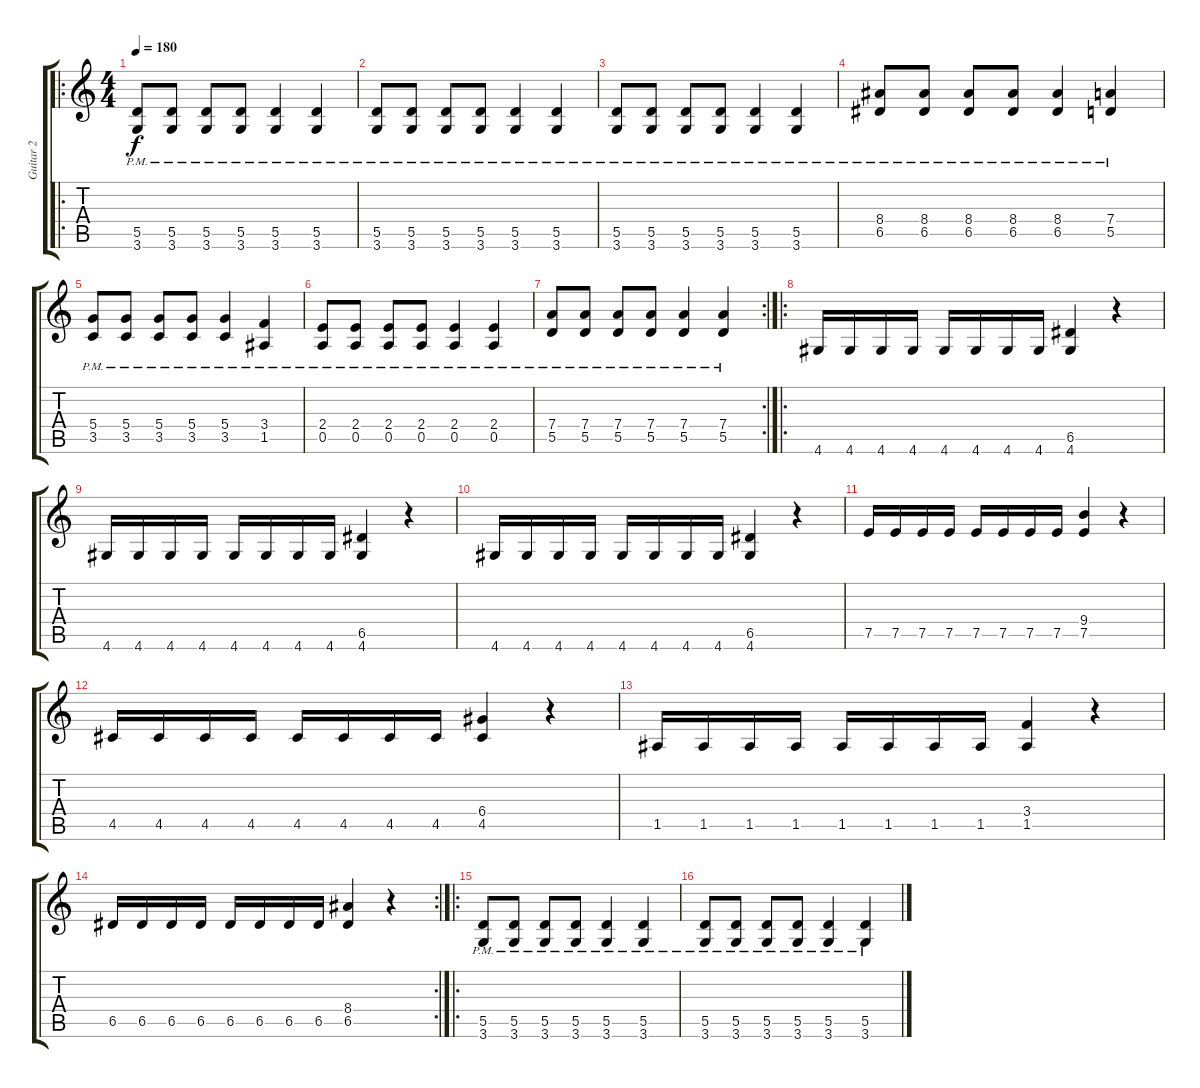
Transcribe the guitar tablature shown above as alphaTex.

\track ("Guitar 2" "Guitar 2") {instrument overdrivenguitar}
\staff {score tabs}
\tuning (E4 B3 G3 D3 A2 E2) {hide}
\ro
\ts (4 4)
\tempo 180
\clef g2
\ks c
(5.5{pm} 3.6{pm}).8{dy f} (5.5{pm} 3.6{pm}).8 (5.5{pm} 3.6{pm}).8 (5.5{pm} 3.6{pm}).8 (5.5{pm} 3.6{pm}).4 (5.5{pm} 3.6{pm}).4 |
(5.5{pm} 3.6{pm}).8 (5.5{pm} 3.6{pm}).8 (5.5{pm} 3.6{pm}).8 (5.5{pm} 3.6{pm}).8 (5.5{pm} 3.6{pm}).4 (5.5{pm} 3.6{pm}).4 |
(5.5{pm} 3.6{pm}).8 (5.5{pm} 3.6{pm}).8 (5.5{pm} 3.6{pm}).8 (5.5{pm} 3.6{pm}).8 (5.5{pm} 3.6{pm}).4 (5.5{pm} 3.6{pm}).4 |
(8.4{pm} 6.5{pm}).8 (8.4{pm} 6.5{pm}).8 (8.4{pm} 6.5{pm}).8 (8.4{pm} 6.5{pm}).8 (8.4{pm} 6.5{pm}).4 (7.4{pm} 5.5{pm}).4 |
(5.4{pm} 3.5{pm}).8 (5.4{pm} 3.5{pm}).8 (5.4{pm} 3.5{pm}).8 (5.4{pm} 3.5{pm}).8 (5.4{pm} 3.5{pm}).4 (3.4{pm} 1.5{pm}).4 |
(2.4{pm} 0.5{pm}).8 (2.4{pm} 0.5{pm}).8 (2.4{pm} 0.5{pm}).8 (2.4{pm} 0.5{pm}).8 (2.4{pm} 0.5{pm}).4 (2.4{pm} 0.5{pm}).4 |
\rc 2
(7.4{pm} 5.5{pm}).8 (7.4{pm} 5.5{pm}).8 (7.4{pm} 5.5{pm}).8 (7.4{pm} 5.5{pm}).8 (7.4{pm} 5.5{pm}).4 (7.4{pm} 5.5{pm}).4 |
\ro
4.6.16 4.6.16 4.6.16 4.6.16 4.6.16 4.6.16 4.6.16 4.6.16 (6.5 4.6).4 r.4 |
4.6.16 4.6.16 4.6.16 4.6.16 4.6.16 4.6.16 4.6.16 4.6.16 (6.5 4.6).4 r.4 |
4.6.16 4.6.16 4.6.16 4.6.16 4.6.16 4.6.16 4.6.16 4.6.16 (6.5 4.6).4 r.4 |
7.5.16 7.5.16 7.5.16 7.5.16 7.5.16 7.5.16 7.5.16 7.5.16 (9.4 7.5).4 r.4 |
4.5.16 4.5.16 4.5.16 4.5.16 4.5.16 4.5.16 4.5.16 4.5.16 (6.4 4.5).4 r.4 |
1.5.16 1.5.16 1.5.16 1.5.16 1.5.16 1.5.16 1.5.16 1.5.16 (3.4 1.5).4 r.4 |
\rc 2
6.5.16 6.5.16 6.5.16 6.5.16 6.5.16 6.5.16 6.5.16 6.5.16 (8.4 6.5).4 r.4 |
\ro
(5.5{pm} 3.6{pm}).8 (5.5{pm} 3.6{pm}).8 (5.5{pm} 3.6{pm}).8 (5.5{pm} 3.6{pm}).8 (5.5{pm} 3.6{pm}).4 (5.5{pm} 3.6{pm}).4 |
(5.5{pm} 3.6{pm}).8 (5.5{pm} 3.6{pm}).8 (5.5{pm} 3.6{pm}).8 (5.5{pm} 3.6{pm}).8 (5.5{pm} 3.6{pm}).4 (5.5{pm} 3.6{pm}).4
